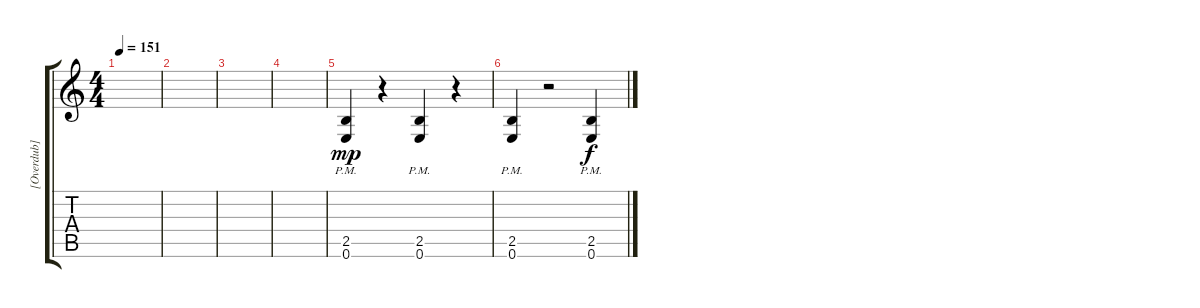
\track ("[Overdub]" "[Overdub]") {instrument distortionguitar}
\staff {score tabs}
\tuning (E4 B3 G3 D3 A2 E2) {hide}
\ts (4 4)
\tempo 151
\clef g2
\ks c
|
|
|
|
(2.5{pm} 0.6{pm}).4{dy mp} r.4 (2.5{pm} 0.6{pm}).4 r.4 |
(2.5{pm} 0.6{pm}).4 r.2 (2.5{pm} 0.6{pm}).4{dy f}
